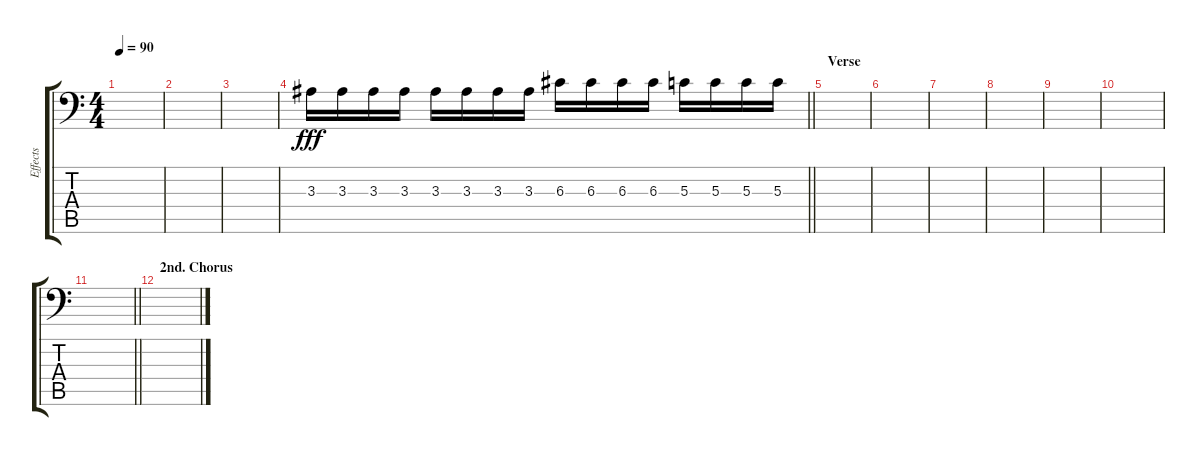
\track ("Effects" "Effects") {instrument reedorgan}
\staff {score tabs}
\tuning (E4 B3 G3 D3 A2 Gb1) {hide}
\ts (4 4)
\tempo 90
\clef f4
\ks c
|
|
|
\barLineRight lightlight
3.3.16{dy fff instrument pad7halo} 3.3.16 3.3.16 3.3.16 3.3.16 3.3.16 3.3.16 3.3.16 6.3.16 6.3.16 6.3.16 6.3.16 5.3.16 5.3.16 5.3.16 5.3.16 |
\section ("" "Verse")
|
|
|
|
|
|
\barLineRight lightlight
|
\section ("" "2nd. Chorus")
